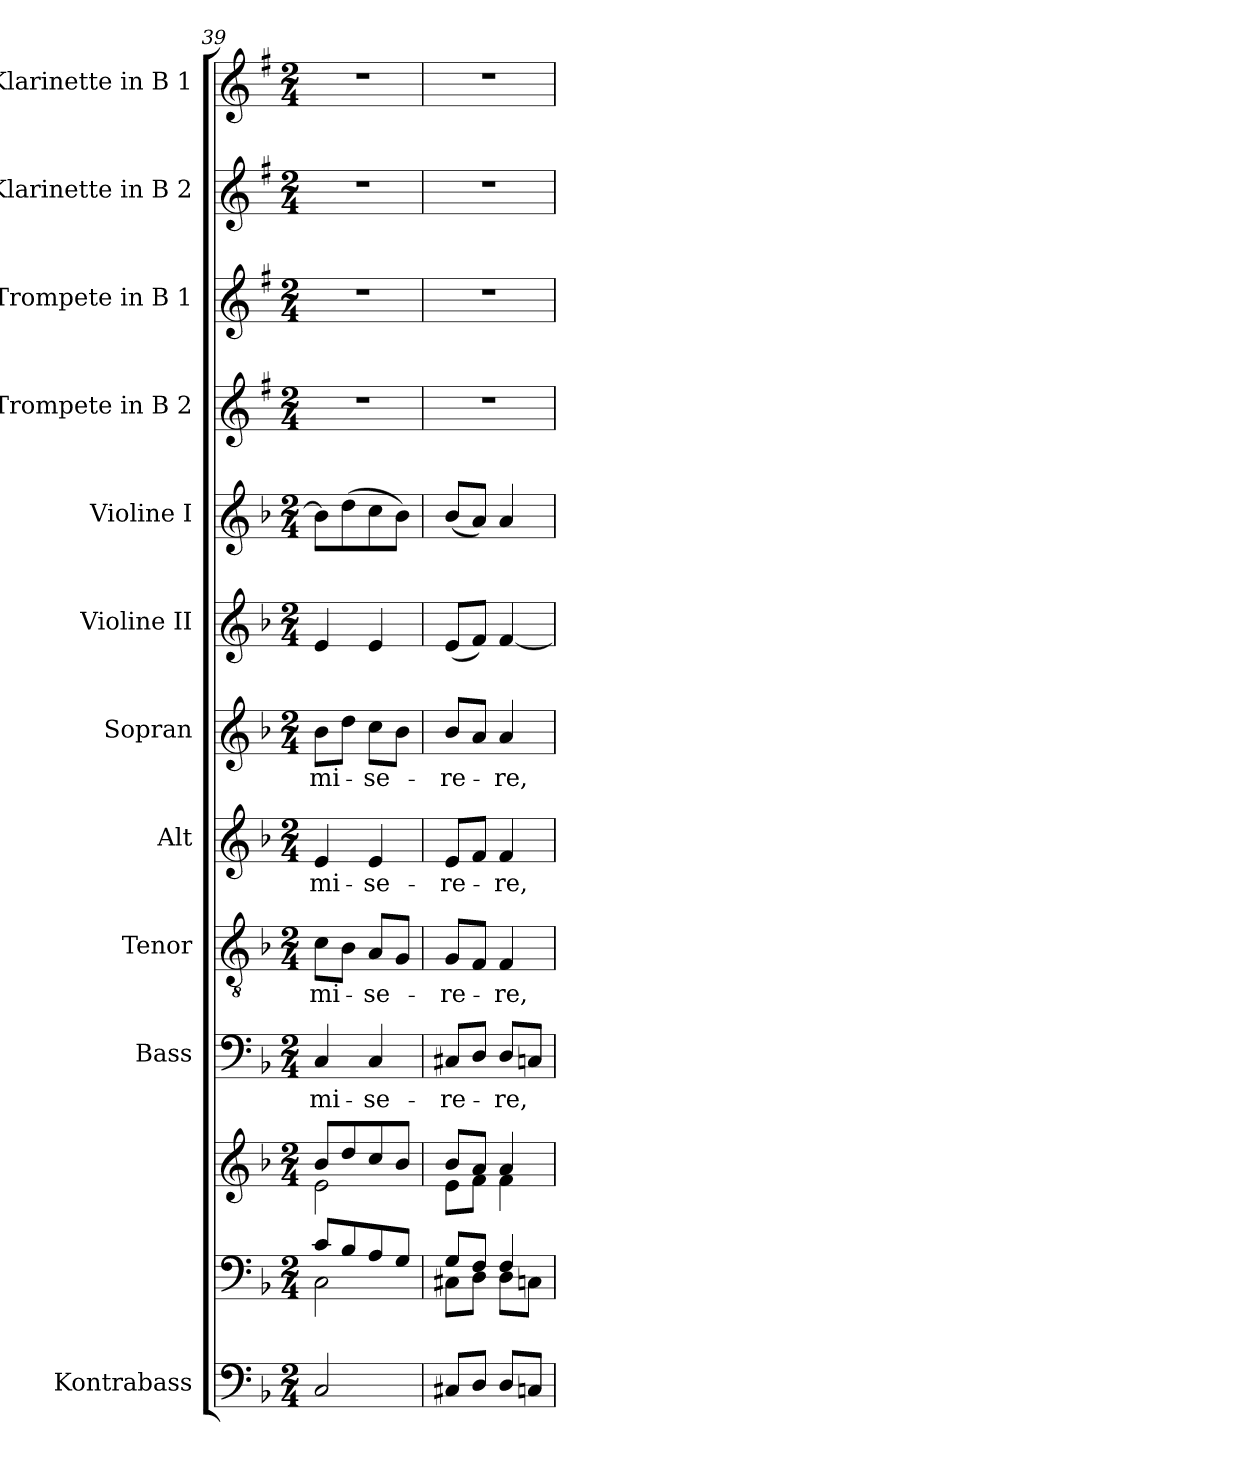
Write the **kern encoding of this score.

**kern	**kern	**kern	**kern	**text	**kern	**text	**kern	**text	**kern	**text	**kern	**kern	**kern	**kern	**kern	**kern
*part12	*part11	*part11	*part10	*part10	*part9	*part9	*part8	*part8	*part7	*part7	*part6	*part5	*part4	*part3	*part2	*part1
*staff13	*staff12	*staff11	*staff10	*staff10	*staff9	*staff9	*staff8	*staff8	*staff7	*staff7	*staff6	*staff5	*staff4	*staff3	*staff2	*staff1
*I"Kontrabass	*	*	*I"Bass	*	*I"Tenor	*	*I"Alt	*	*I"Sopran	*	*I"Violine II	*I"Violine I	*I"Trompete in B 2	*I"Trompete in B 1	*I"Klarinette in B 2	*I"Klarinette in B 1
*I'Kb.	*	*	*I'B	*	*I'T	*	*I'A	*	*I'S	*	*I'Vl. II	*I'Vl. I	*	*	*	*
*clefF4	*clefF4	*clefG2	*clefF4	*	*clefGv2	*	*clefG2	*	*clefG2	*	*clefG2	*clefG2	*clefG2	*clefG2	*clefG2	*clefG2
*ITrd7c12	*	*	*	*	*	*	*	*	*	*	*	*	*ITrd1c2	*ITrd1c2	*ITrd1c2	*ITrd1c2
*k[b-]	*k[b-]	*k[b-]	*k[b-]	*	*k[b-]	*	*k[b-]	*	*k[b-]	*	*k[b-]	*k[b-]	*k[b-]	*k[b-]	*k[b-]	*k[b-]
*F:	*F:	*F:	*F:	*	*F:	*	*F:	*	*F:	*	*F:	*F:	*F:	*F:	*F:	*F:
*M2/4	*M2/4	*M2/4	*M2/4	*	*M2/4	*	*M2/4	*	*M2/4	*	*M2/4	*M2/4	*M2/4	*M2/4	*M2/4	*M2/4
=39	=39	=39	=39	=39	=39	=39	=39	=39	=39	=39	=39	=39	=39	=39	=39	=39
*	*^	*^	*	*	*	*	*	*	*	*	*	*	*	*	*	*
!	!	!	!	!	!	!LO:LY:b	!	!LO:LY:b	!	!LO:LY:b	!	!LO:LY:b	!	!	!	!	!	!
2CC/	8c/L	2C\	8b-/L	2e\	4C/	mi-	8c\L	mi-	4e/	mi-	8b-\L	mi-	4e/	8b-\L]	2r	2r	2r	2r
.	8B-/	.	8dd/	.	.	.	8B-\J	.	.	.	8dd\J	.	.	(>8dd\	.	.	.	.
!	!	!	!	!	!	!LO:LY:b	!	!LO:LY:b	!	!LO:LY:b	!	!LO:LY:b	!	!	!	!	!	!
.	8A/	.	8cc/	.	4C/	-se-	8A/L	-se-	4e/	-se-	8cc\L	-se-	4e/	8cc\	.	.	.	.
.	8G/J	.	8b-/J	.	.	.	8G/J	.	.	.	8b-\J	.	.	8b-\J)	.	.	.	.
=40	=40	=40	=40	=40	=40	=40	=40	=40	=40	=40	=40	=40	=40	=40	=40	=40	=40	=40
!	!	!	!	!	!	!LO:LY:b	!	!LO:LY:b	!	!LO:LY:b	!	!LO:LY:b	!	!	!	!	!	!
8CC#X/L	8G/L	8C#X\L	8b-/L	8e\L	8C#X/L	-re-	8G/L	-re-	8e/L	-re-	8b-/L	-re-	(<8e/L	(<8b-/L	2r	2r	2r	2r
8DD/J	8F/J	8D\J	8a/J	8f\J	8D/J	.	8F/J	.	8f/J	.	8a/J	.	8f/J)	8a/J)	.	.	.	.
!	!	!	!	!	!	!LO:LY:b	!	!LO:LY:b	!	!LO:LY:b	!	!LO:LY:b	!	!	!	!	!	!
8DD/L	4F/	8D\L	4a/	4f\	8D/L	-re,	4F/	-re,	4f/	-re,	4a/	-re,	[4f/	4a/	.	.	.	.
8CCn/J	.	8Cn\J	.	.	8Cn/J	.	.	.	.	.	.	.	.	.	.	.	.	.
*	*v	*v	*	*	*	*	*	*	*	*	*	*	*	*	*	*	*	*
*	*	*v	*v	*	*	*	*	*	*	*	*	*	*	*	*	*	*
=	=	=	=	=	=	=	=	=	=	=	=	=	=	=	=	=
*-	*-	*-	*-	*-	*-	*-	*-	*-	*-	*-	*-	*-	*-	*-	*-	*-
